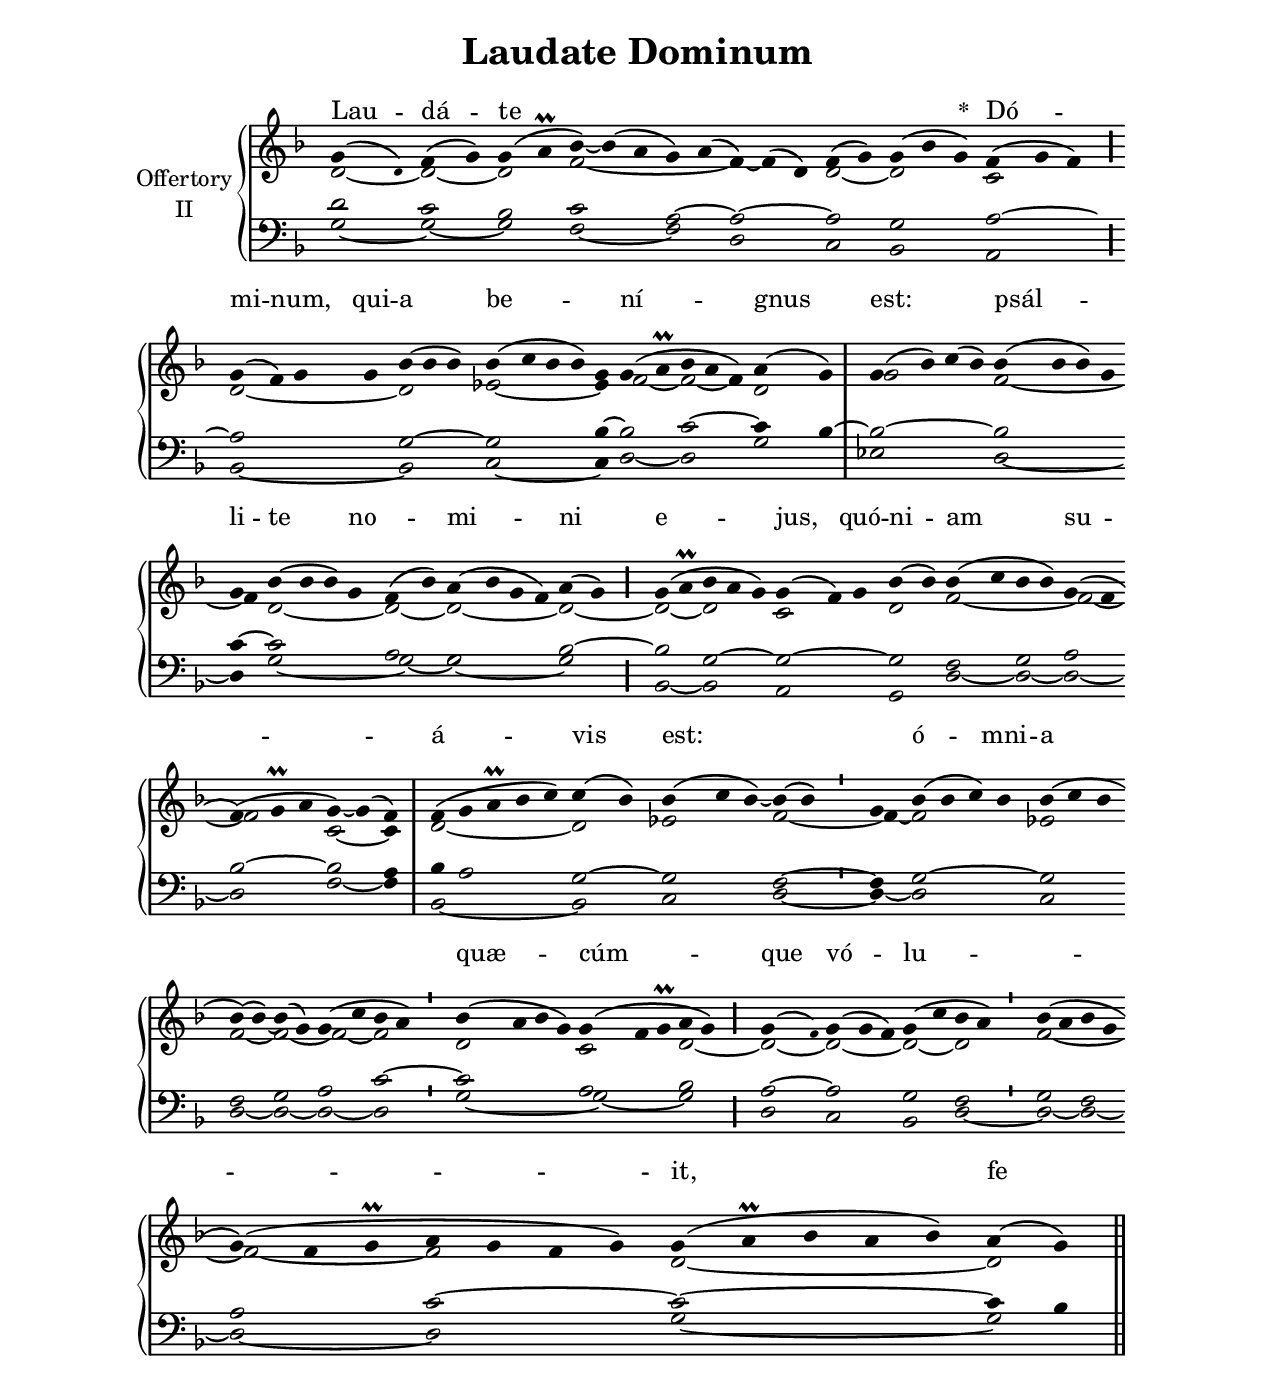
\version "2.18"
\include "gregorian.ly"
\include "noh2.ily"


%Page reference: page i.255
%(volume.page)

global = {
 \key g \dorian
 \cadenzaOn 
}

\header {
  title = \markup \center-column {"Laudate Dominum" \vspace #1 }
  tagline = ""
  composer = ""
}

\paper {
 #(include-special-characters)
  oddHeaderMarkup = \markup \fill-line {
    \line {}
    \center-column {
      \on-the-fly #first-page     " "
      \on-the-fly #not-first-page "Laudate Dominum"
    }
    \line { \on-the-fly #print-page-number-check-first \fromproperty #'page:page-number-string }
  }
  evenHeaderMarkup = \markup \fill-line {
    \line { \on-the-fly #print-page-number-check-first \fromproperty #'page:page-number-string }
    \center-column { "Laudate Dominum" }
    \line {}
  }
}

chantText = \lyricmode {
Lau -- dá -- te _ _ _ 
\set stanza = " * " Dó -- mi -- num, 
qui -- a be -- _ ní -- gnus est: _ 
psál -- _ li -- te no -- _ mi -- ni e -- jus, 
quó -- ni -- am su -- á -- vis est: _ 
ó -- mni -- a _ quæ -- cúm -- que vó -- lu -- _ it, fe -- cit 
in cœ -- lo et in ter -- ra. }

chantMusic = {
\tieDown   g'4 ( \once \tweak #'font-size #-4 d' ) f'4 ( g'4) g'4 ( a'\prall bes'4) ~ bes'4 ( a'4 g'4) a'4 ( f'4) ~ f'4 ( d'4)  f'4 ( g'4) g'4 ( bes'4 g'4) f'4 ( g'4 f'4) \divisioMaior \forceBreak

 g'4 ( f'4) g'4 g'4 bes'4 ( bes'4 bes'4) bes'4 ( c''4 bes'4 bes'4) g'4 g'4 ( a'\prall bes'4 a'4 f'4) a'4 ( g'4) \divisioMaxima
 g'4 ( bes'4) c''4 ( bes'4) bes'4 ( bes'4 bes'4) g'4 \forceBreak
 g'4 bes'4 ( bes'4 bes'4) g'4 f'4 ( bes'4) a'4 ( bes'4 g'4 f'4) a'4 ( g'4) \divisioMaior
 g'4 ( a'\prall bes'4 a'4 g'4) g'4 ( f'4) g'4 bes'4 ( bes'4) bes'4 ( c''4 bes'4 bes'4) g'4 ( f'4 \forceBreak
) f'4 ( g'\prall a'4 g'4) ~ g'4 ( f'4) \divisioMaxima
 f'4 ( g'4 a'\prall bes'4 c''4) c''4 ( bes'4) bes'4 ( c''4 bes'4) ~ bes'4 ( bes'4) \divisioMinima
 g'4 bes'4 ( bes'4 c''4) bes'4 bes'4 ( c''4 bes'4 \forceBreak
) bes'4 ( bes'4) ~ bes'4 ( g'4) g'4 ( c''4 bes'4 a'4) \divisioMinima
 bes'4 ( a'4 bes'4 g'4) g'4 ( f'4 g'\prall a'4 g'4) \divisioMaior
 g'4 ( \once \tweak #'font-size #-4 f' ) g'4 ( g'4 f'4) g'4 ( c''4 bes'4 a'4) \divisioMinima
 bes'4 ( a'4 bes'4 g'4 \forceBreak
) g'4 ( f'4 g'\prall a'4 g'4 f'4 g'4) g'4 ( a'\prall bes'4 a'4 bes'4) a'4 ( g'4) \finalis

}

altoMusic = {
d'2 ~ d'2 ~ d'2 f'2*5/2 ~ f'4 r2 d'2 ~ d'2*3/2 c'2*3/2 \divisioMaior
d'2*4/2 ~ d'2*3/2 ees'2*4/2 ~ ees'4 f'2 ~ f'2 ~ f'4 d'2 \divisioMaxima
g'2*4/2 f'2*4/2 ~ f'4 d'2*4/2 ~ d'2 ~ d'2*4/2 ~ d'2 ~ \divisioMaior
d'2 ~ d'2*3/2 c'2*3/2 d'2 f'2*4/2 ~ f'2 ~ f'2*3/2 c'2 ~ c'4 \divisioMaxima
d'2*5/2 ~ d'2 ees'2*3/2 f'2 ~ \divisioMinima
f'4 ~ f'2*4/2 ees'2*3/2 f'2 ~ f'2 ~ f'2 ~ f'2 \divisioMinima
d'2*4/2 c'2*3/2 d'2 ~ \divisioMaior
d'2 ~ d'2*3/2 ~ d'2 ~ d'2 \divisioMinima
f'2*4/2 ~ f'2*3/2 ~ f'2*4/2 d'2*5/2 ~ d'2 \finalis
}

tenorMusic = {
d'2 c'2 bes2 c'2*3/2 a2 ~ a2*3/2 ~ a2 g2*3/2 a2*3/2 ~ \divisioMaior
a2*4/2 g2*3/2 ~ g2*4/2 bes4 ~ bes2 c'2*3/2 ~ c'4 bes4 ~ \divisioMaxima
bes2*4/2 ~ bes2*4/2 c'4 ~ c'2*4/2 a2 g2*4/2 bes2 ~ \divisioMaior
bes2 g2*3/2 ~ g2*3/2 ~ g2 f2 g2 a2 bes2*3/2 ~ bes2 a4 \divisioMaxima
bes4 a2*4/2 g2 ~ g2*3/2 f2 ~ \divisioMinima
f4 g2*4/2 ~ g2*3/2 f2 g2 a2 c'2 ~ \divisioMinima
c'2*4/2 a2*3/2 bes2 \divisioMaior
a2 ~ a2*3/2 g2 f2 \divisioMinima
g2 f2 a2*3/2 c'2*4/2 ~ c'2*5/2 ~ c'4 bes4 \finalis
}

bassMusic = {
g2 ~ g2 ~ g2 f2*3/2 ~ f2 d2*3/2 c2 bes,2*3/2 a,2*3/2 \divisioMaior
bes,2*4/2 ~ bes,2*3/2 c2*4/2 ~ c4 d2 ~ d2*3/2 g2 \divisioMaxima
ees2*4/2 d2*4/2 ~ d4 g2*4/2 ~ g2 ~ g2*4/2 ~ g2 \divisioMaior
bes,2 ~ bes,2*3/2 a,2*3/2 g,2 d2 ~ d2 ~ d2 ~ d2*3/2 f2 ~ f4 \divisioMaxima
bes,2*5/2 ~ bes,2 c2*3/2 d2 ~ \divisioMinima
d4 ~ d2*4/2 c2*3/2 d2 ~ d2 ~ d2 ~ d2 \divisioMinima
g2*4/2 ~ g2*3/2 ~ g2 \divisioMaior
d2 c2*3/2 bes,2 d2 ~ \divisioMinima
d2 ~ d2 ~ d2*3/2 ~ d2*4/2 g2*5/2 ~ g2 \finalis
}

voiceLines = {
\voiceLineStyle


}

\score{
  <<
    \new GrandStaff <<
      \set GrandStaff.autoBeaming = ##f
      \set GrandStaff.instrumentName = \markup \center-column {
        "Offertory"
        "II"
      }
      \new Staff = up <<
        \new Voice = "chant" {
          \voiceOne \global \chantMusic
        }
        \new Voice {
          \voiceTwo \global \altoMusic
        }
      >>

      \new Staff = down <<
        \clef bass
        \new Voice {
          \voiceOne \global \tenorMusic
        }
        \new Voice {
          \voiceTwo \global \bassMusic
        }
	\new Voice {
        \voiceThree \global \voiceLines
        }
      >>
    >>
    \new Lyrics \lyricsto chant {
      \chantText
    }
  >>
  \layout{
  }
  \midi{
    \tempo 4 = 125
  }
}
